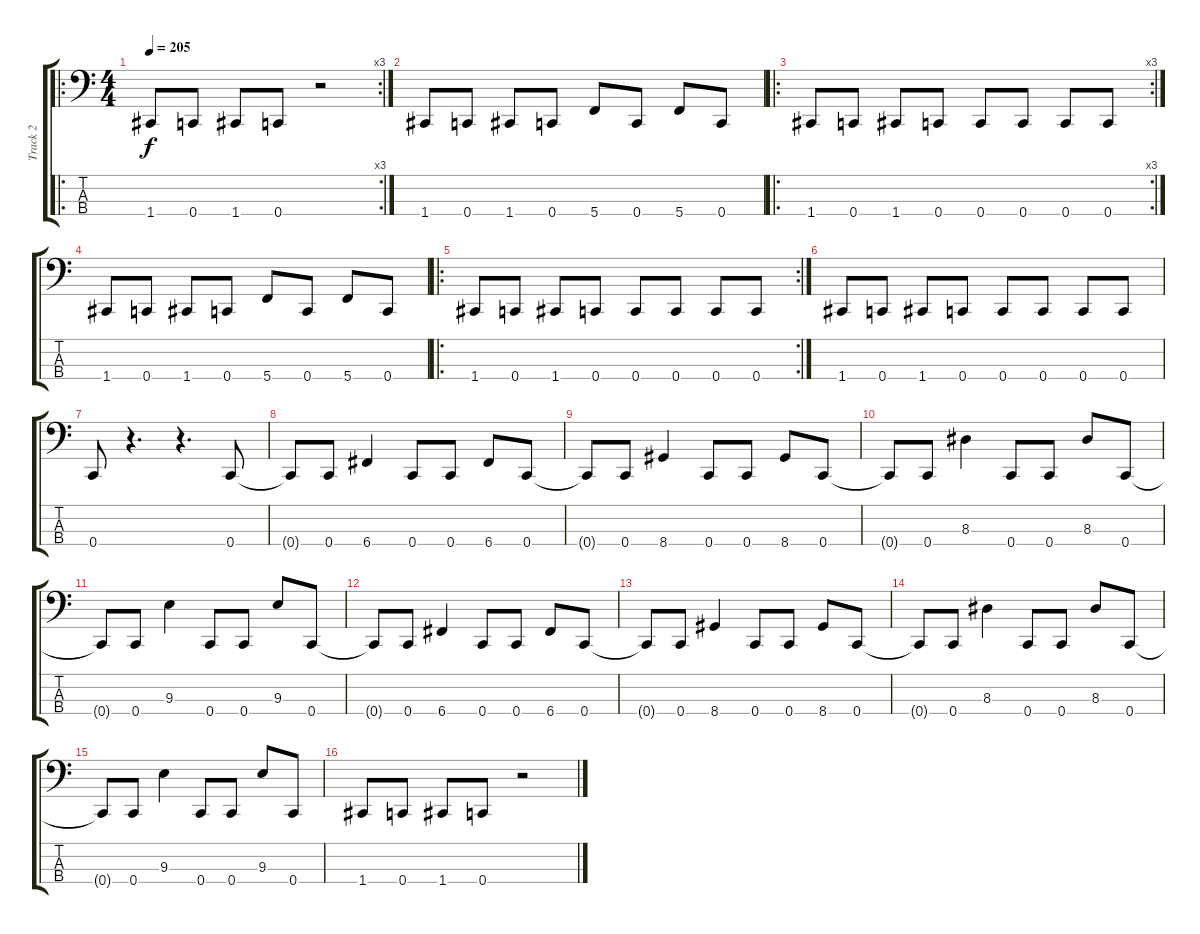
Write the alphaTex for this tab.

\track ("Track 2" "Track 2") {instrument electricbassfinger}
\staff {score tabs}
\tuning (F2 C2 G1 C1) {hide}
\ro
\rc 3
\ts (4 4)
\tempo 205
\clef f4
\ks c
1.4.8{dy f} 0.4.8 1.4.8 0.4.8 r.2 |
1.4.8 0.4.8 1.4.8 0.4.8 5.4.8 0.4.8 5.4.8 0.4.8 |
\ro
\rc 3
1.4.8 0.4.8 1.4.8 0.4.8 0.4.8 0.4.8 0.4.8 0.4.8 |
1.4.8 0.4.8 1.4.8 0.4.8 5.4.8 0.4.8 5.4.8 0.4.8 |
\ro
\rc 2
1.4.8 0.4.8 1.4.8 0.4.8 0.4.8 0.4.8 0.4.8 0.4.8 |
1.4.8 0.4.8 1.4.8 0.4.8 0.4.8 0.4.8 0.4.8 0.4.8 |
0.4.8 r.4{d} r.4{d} 0.4.8 |
0.4{t}.8 0.4.8 6.4.4 0.4.8 0.4.8 6.4.8 0.4.8 |
0.4{t}.8 0.4.8 8.4.4 0.4.8 0.4.8 8.4.8 0.4.8 |
0.4{t}.8 0.4.8 8.3.4 0.4.8 0.4.8 8.3.8 0.4.8 |
0.4{t}.8 0.4.8 9.3.4 0.4.8 0.4.8 9.3.8 0.4.8 |
0.4{t}.8 0.4.8 6.4.4 0.4.8 0.4.8 6.4.8 0.4.8 |
0.4{t}.8 0.4.8 8.4.4 0.4.8 0.4.8 8.4.8 0.4.8 |
0.4{t}.8 0.4.8 8.3.4 0.4.8 0.4.8 8.3.8 0.4.8 |
0.4{t}.8 0.4.8 9.3.4 0.4.8 0.4.8 9.3.8 0.4.8 |
1.4.8 0.4.8 1.4.8 0.4.8 r.2
